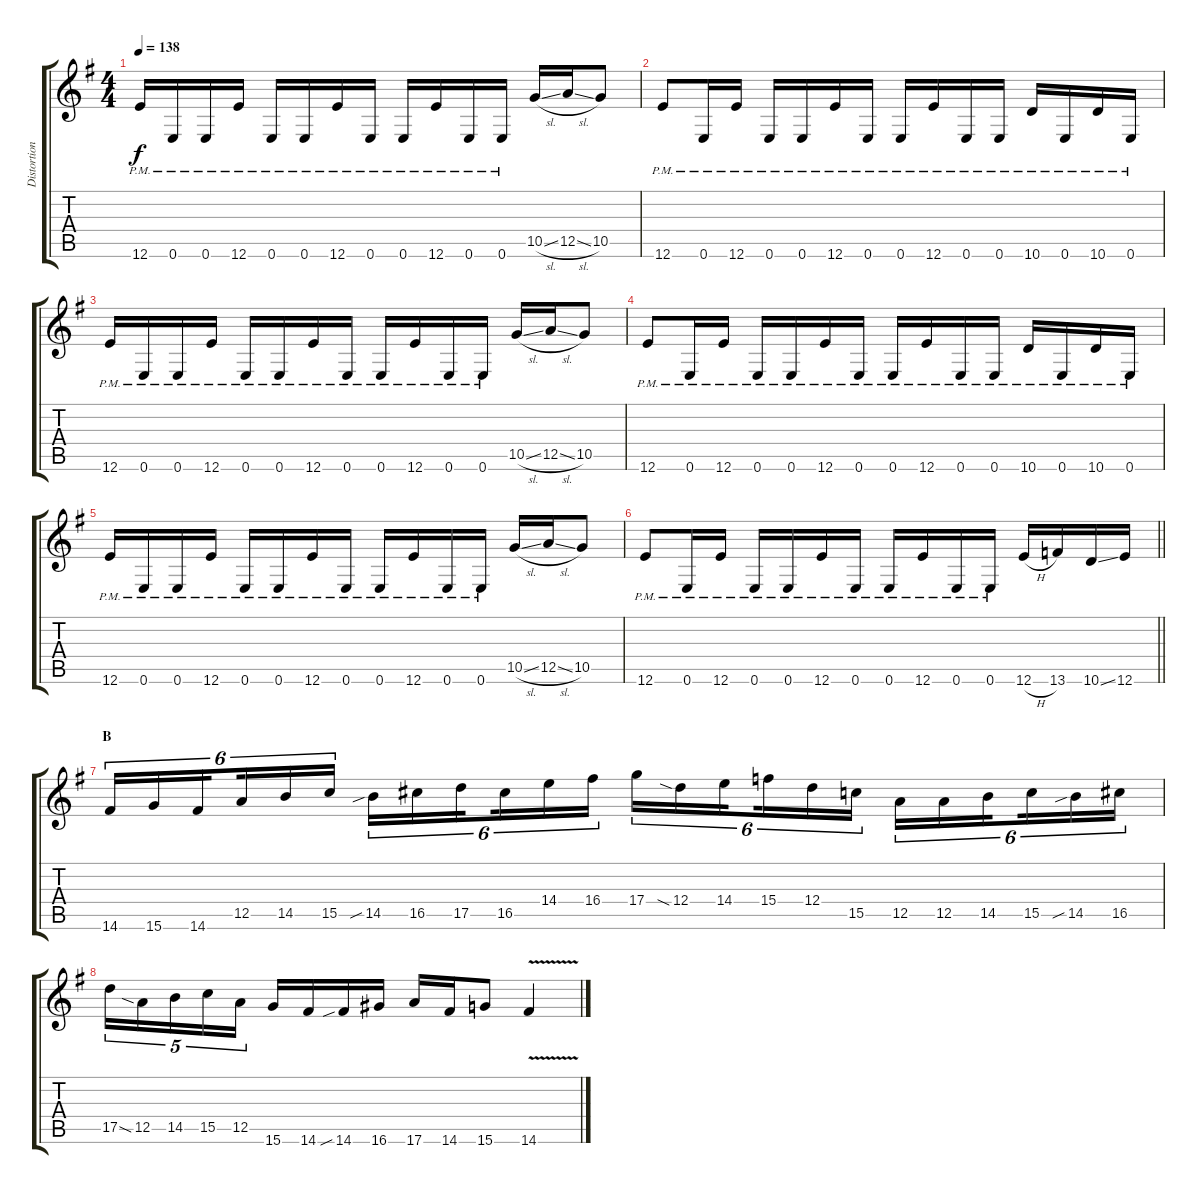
\track ("Distortion 4" "Distortion") {instrument distortionguitar}
\staff {score tabs}
\tuning (E4 B3 G3 D3 A2 E2) {hide}
\ts (4 4)
\tempo 138
\clef g2
\ks g
12.6{pm}.16{dy f} 0.6{pm}.16 0.6{pm}.16 12.6{pm}.16 0.6{pm}.16 0.6{pm}.16 12.6{pm}.16 0.6{pm}.16 0.6{pm}.16 12.6{pm}.16 0.6{pm}.16 0.6{pm}.16 10.5{sl}.16 12.5{sl}.16 10.5.8 |
12.6{pm}.8 0.6{pm}.16 12.6{pm}.16 0.6{pm}.16 0.6{pm}.16 12.6{pm}.16 0.6{pm}.16 0.6{pm}.16 12.6{pm}.16 0.6{pm}.16 0.6{pm}.16 10.6{pm}.16 0.6{pm}.16 10.6{pm}.16 0.6{pm}.16 |
12.6{pm}.16 0.6{pm}.16 0.6{pm}.16 12.6{pm}.16 0.6{pm}.16 0.6{pm}.16 12.6{pm}.16 0.6{pm}.16 0.6{pm}.16 12.6{pm}.16 0.6{pm}.16 0.6{pm}.16 10.5{sl}.16 12.5{sl}.16 10.5.8 |
12.6{pm}.8 0.6{pm}.16 12.6{pm}.16 0.6{pm}.16 0.6{pm}.16 12.6{pm}.16 0.6{pm}.16 0.6{pm}.16 12.6{pm}.16 0.6{pm}.16 0.6{pm}.16 10.6{pm}.16 0.6{pm}.16 10.6{pm}.16 0.6{pm}.16 |
12.6{pm}.16 0.6{pm}.16 0.6{pm}.16 12.6{pm}.16 0.6{pm}.16 0.6{pm}.16 12.6{pm}.16 0.6{pm}.16 0.6{pm}.16 12.6{pm}.16 0.6{pm}.16 0.6{pm}.16 10.5{sl}.16 12.5{sl}.16 10.5.8 |
\barLineRight lightlight
12.6{pm}.8 0.6{pm}.16 12.6{pm}.16 0.6{pm}.16 0.6{pm}.16 12.6{pm}.16 0.6{pm}.16 0.6{pm}.16 12.6{pm}.16 0.6{pm}.16 0.6{pm}.16 12.6{h}.16 13.6.16 10.6{ss}.16 12.6.16 |
\section ("" "B")
14.6.16{tu (6 4)} 15.6.16{tu (6 4)} 14.6.16{tu (6 4) beam splitsecondary} 12.5.16{tu (6 4)} 14.5.16{tu (6 4)} 15.5.16{tu (6 4)} 14.5{sib}.16{tu (6 4)} 16.5.16{tu (6 4)} 17.5.16{tu (6 4) beam splitsecondary} 16.5.16{tu (6 4)} 14.4.16{tu (6 4)} 16.4.16{tu (6 4)} 17.4.16{tu (6 4)} 12.4{sia}.16{tu (6 4)} 14.4.16{tu (6 4) beam splitsecondary} 15.4.16{tu (6 4)} 12.4.16{tu (6 4)} 15.5.16{tu (6 4)} 12.5.16{tu (6 4)} 12.5.16{tu (6 4)} 14.5.16{tu (6 4) beam splitsecondary} 15.5.16{tu (6 4)} 14.5{sib}.16{tu (6 4)} 16.5.16{tu (6 4)} |
17.5.16{tu (5 4)} 12.5{sia}.16{tu (5 4)} 14.5.16{tu (5 4)} 15.5.16{tu (5 4)} 12.5.16{tu (5 4)} 15.6.16 14.6.16 14.6{sib}.16 16.6.16 17.6.16 14.6.16 15.6.8 14.6{v}.4
